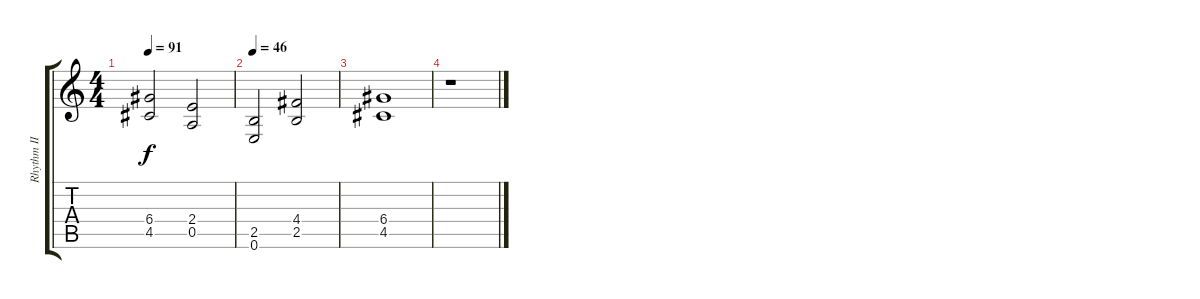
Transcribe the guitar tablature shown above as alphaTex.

\track ("Rhythm II" "Rhythm II") {instrument distortionguitar}
\staff {score tabs}
\tuning (E4 B3 G3 D3 A2 E2) {hide}
\ts (4 4)
\tempo 91
\clef g2
\ks c
(6.4 4.5).2{dy f} (2.4 0.5).2 |
\tempo 46
(2.5 0.6).2 (4.4 2.5).2 |
(6.4 4.5).1 |
r.1
